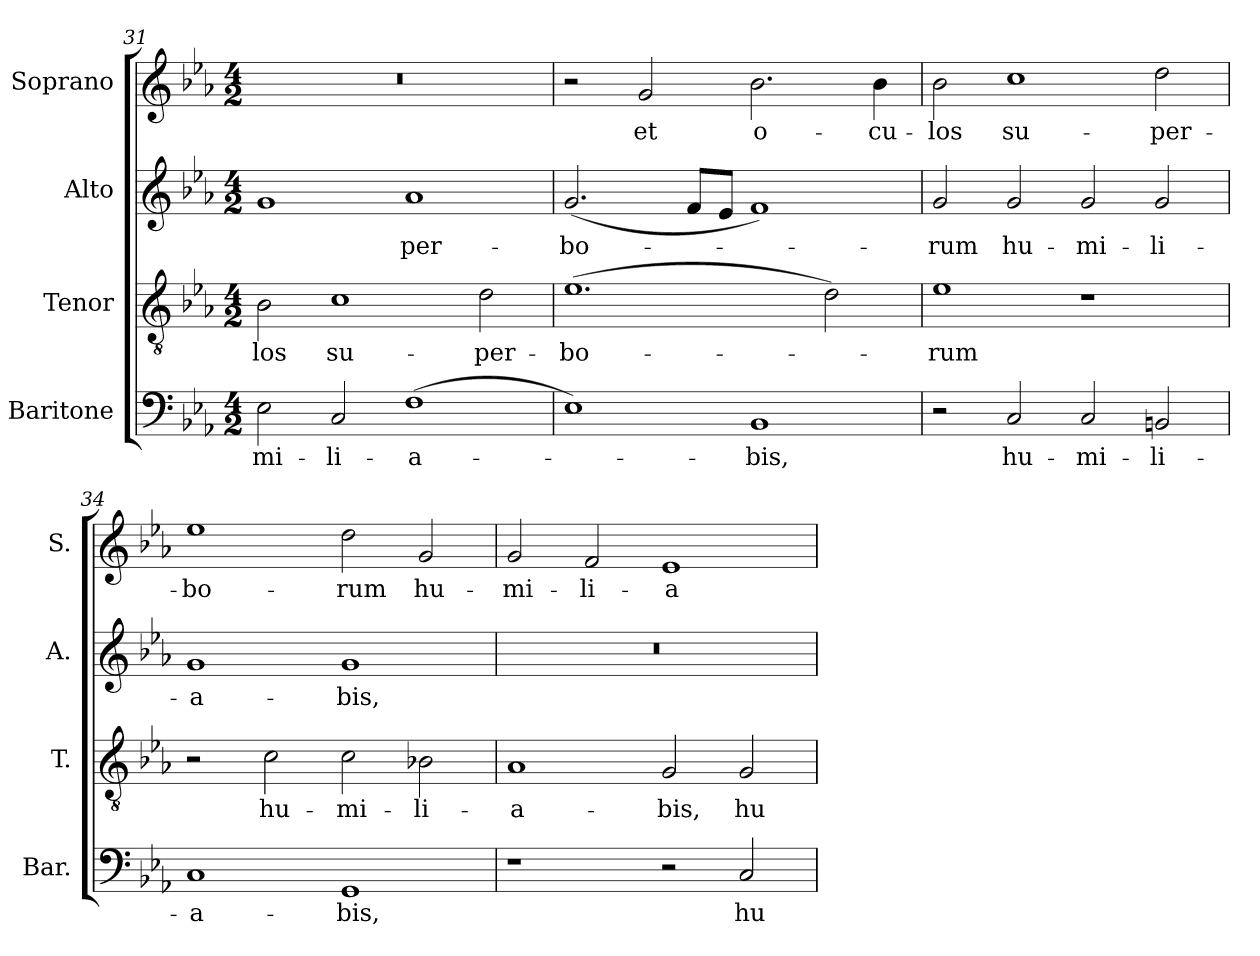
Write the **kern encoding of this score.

**kern	**text	**kern	**text	**kern	**text	**kern	**text
*part4	*part4	*part3	*part3	*part2	*part2	*part1	*part1
*staff4	*staff4	*staff3	*staff3	*staff2	*staff2	*staff1	*staff1
*I"Baritone	*	*I"Tenor	*	*I"Alto	*	*I"Soprano	*
*I'Bar.	*	*I'T.	*	*I'A.	*	*I'S.	*
!!LO:LB:g=z
*clefF4	*	*clefGv2	*	*clefG2	*	*clefG2	*
*	*	*ITrd7c12	*	*	*	*	*
*k[b-e-a-]	*	*k[b-e-a-]	*	*k[b-e-a-]	*	*k[b-e-a-]	*
*E-:	*	*E-:	*	*E-:	*	*E-:	*
*M4/2	*	*M4/2	*	*M4/2	*	*M4/2	*
=31	=31	=31	=31	=31	=31	=31	=31
!	!LO:LY:b:color=#000000	!	!	!	!	!	!
!	!	!	!LO:LY:b:color=#000000	!	!	!LO:N:vis=1	!
2E-i\	-mi-	2BB-i\	-los	1gi	.	0r	.
!	!LO:LY:b:color=#000000	!	!	!	!	!	!
!	!	!	!LO:LY:b:color=#000000	!	!	!	!
2Ci/	-li-	1Ci	su-	.	.	.	.
!	!LO:LY:b:color=#000000	!	!	!	!	!	!
!	!	!	!	!	!LO:LY:b:color=#000000	!	!
(1Fi	-a-	.	.	1a-i	-per-	.	.
!	!	!	!LO:LY:b:color=#000000	!	!	!	!
.	.	2Di\	-per-	.	.	.	.
=32	=32	=32	=32	=32	=32	=32	=32
!	!	!	!LO:LY:b:color=#000000	!	!	!	!
!	!	!	!	!	!LO:LY:b:color=#000000	!	!
1E-i)	.	(1.E-i	-bo-	(2.gi/	-bo-	2r	.
!	!	!	!	!	!	!	!LO:LY:b:color=#000000
.	.	.	.	.	.	2gi/	et
.	.	.	.	8fi/L	.	.	.
.	.	.	.	8e-i/J	.	.	.
!	!LO:LY:b:color=#000000	!	!	!	!	!	!
!	!	!	!	!	!	!	!LO:LY:b:color=#000000
1BB-i	-bis,	.	.	1fi)	.	2.b-i\	o-
.	.	2Di\)	.	.	.	.	.
!	!	!	!	!	!	!	!LO:LY:b:color=#000000
.	.	.	.	.	.	4b-i\	-cu-
=33	=33	=33	=33	=33	=33	=33	=33
!	!	!	!LO:LY:b:color=#000000	!	!	!	!
!	!	!	!	!	!LO:LY:b:color=#000000	!	!
!	!	!	!	!	!	!	!LO:LY:b:color=#000000
2r	.	1E-i	-rum	2gi/	-rum	2b-i\	-los
!	!LO:LY:b:color=#000000	!	!	!	!	!	!
!	!	!	!	!	!LO:LY:b:color=#000000	!	!
!	!	!	!	!	!	!	!LO:LY:b:color=#000000
2Ci/	hu-	.	.	2gi/	hu-	1cci	su-
!	!LO:LY:b:color=#000000	!	!	!	!	!	!
!	!	!	!	!	!LO:LY:b:color=#000000	!	!
2Ci/	-mi-	1r	.	2gi/	-mi-	.	.
!	!LO:LY:b:color=#000000	!	!	!	!	!	!
!	!	!	!	!	!LO:LY:b:color=#000000	!	!
!	!	!	!	!	!	!	!LO:LY:b:color=#000000
2BBni/	-li-	.	.	2gi/	-li-	2ddi\	-per-
=34	=34	=34	=34	=34	=34	=34	=34
!	!LO:LY:b:color=#000000	!	!	!	!	!	!
!	!	!	!	!	!LO:LY:b:color=#000000	!	!
!	!	!	!	!	!	!	!LO:LY:b:color=#000000
1Ci	-a-	2r	.	1gi	-a-	1ee-i	-bo-
!	!	!	!LO:LY:b:color=#000000	!	!	!	!
.	.	2Ci\	hu-	.	.	.	.
!	!LO:LY:b:color=#000000	!	!	!	!	!	!
!	!	!	!LO:LY:b:color=#000000	!	!	!	!
!	!	!	!	!	!LO:LY:b:color=#000000	!	!
!	!	!	!	!	!	!	!LO:LY:b:color=#000000
1GGi	-bis,	2Ci\	-mi-	1gi	-bis,	2ddi\	-rum
!	!	!	!LO:LY:b:color=#000000	!	!	!	!
!	!	!	!	!	!	!	!LO:LY:b:color=#000000
.	.	2BB-Xi\	-li-	.	.	2gi/	hu-
=35	=35	=35	=35	=35	=35	=35	=35
!	!	!	!LO:LY:b:color=#000000	!LO:N:vis=1	!	!	!
!	!	!	!	!	!	!	!LO:LY:b:color=#000000
1r	.	1AA-i	-a-	0r	.	2gi/	-mi-
!	!	!	!	!	!	!	!LO:LY:b:color=#000000
.	.	.	.	.	.	2fi/	-li-
!	!	!	!LO:LY:b:color=#000000	!	!	!	!
!	!	!	!	!	!	!	!LO:LY:b:color=#000000
2r	.	2GGi/	-bis,	.	.	1e-i	-a-
!	!LO:LY:b:color=#000000	!	!	!	!	!	!
!	!	!	!LO:LY:b:color=#000000	!	!	!	!
2Ci/	hu-	2GGi/	hu-	.	.	.	.
=	=	=	=	=	=	=	=
*-	*-	*-	*-	*-	*-	*-	*-
